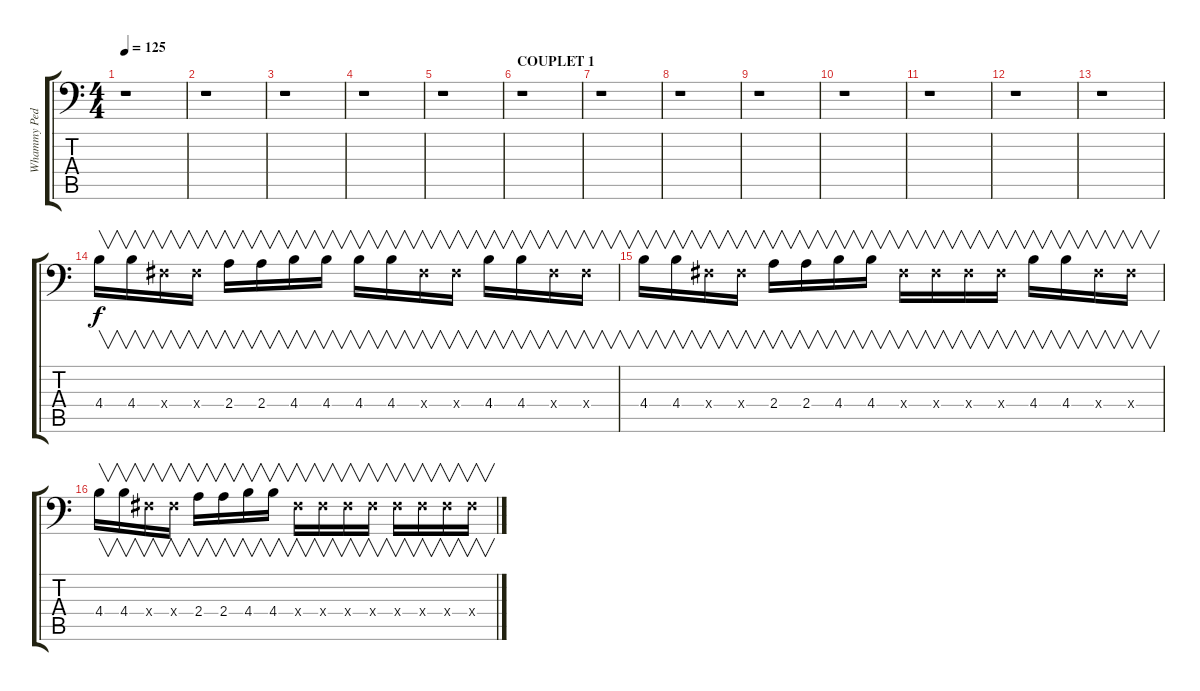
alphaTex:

\track ("Whammy Pedal" "Whammy Ped") {instrument guitarharmonics}
\staff {score tabs}
\tuning (D4 A3 F3 G2 D2 A1) {hide}
\ts (4 4)
\tempo 125
\clef f4
\ks c
r.1{dy f} |
r.1 |
r.1 |
r.1 |
r.1 |
\section ("" "COUPLET 1")
r.1 |
r.1 |
r.1 |
r.1 |
r.1 |
r.1 |
r.1 |
r.1 |
4.4.16{v} 4.4.16{v} -1.4{x}.16{v} -1.4{x}.16{v} 2.4.16{v} 2.4.16{v} 4.4.16{v} 4.4.16{v} 4.4.16{v} 4.4.16{v} -1.4{x}.16{v} -1.4{x}.16{v} 4.4.16{v} 4.4.16{v} -1.4{x}.16{v} -1.4{x}.16{v} |
4.4.16{v} 4.4.16{v} -1.4{x}.16{v} -1.4{x}.16{v} 2.4.16{v} 2.4.16{v} 4.4.16{v} 4.4.16{v} -1.4{x}.16{v} -1.4{x}.16{v} -1.4{x}.16{v} -1.4{x}.16{v} 4.4.16{v} 4.4.16{v} -1.4{x}.16{v} -1.4{x}.16{v} |
4.4.16{v} 4.4.16{v} -1.4{x}.16{v} -1.4{x}.16{v} 2.4.16{v} 2.4.16{v} 4.4.16{v} 4.4.16{v} -1.4{x}.16{v} -1.4{x}.16{v} -1.4{x}.16{v} -1.4{x}.16{v} -1.4{x}.16{v} -1.4{x}.16{v} -1.4{x}.16{v} -1.4{x}.16{v}
